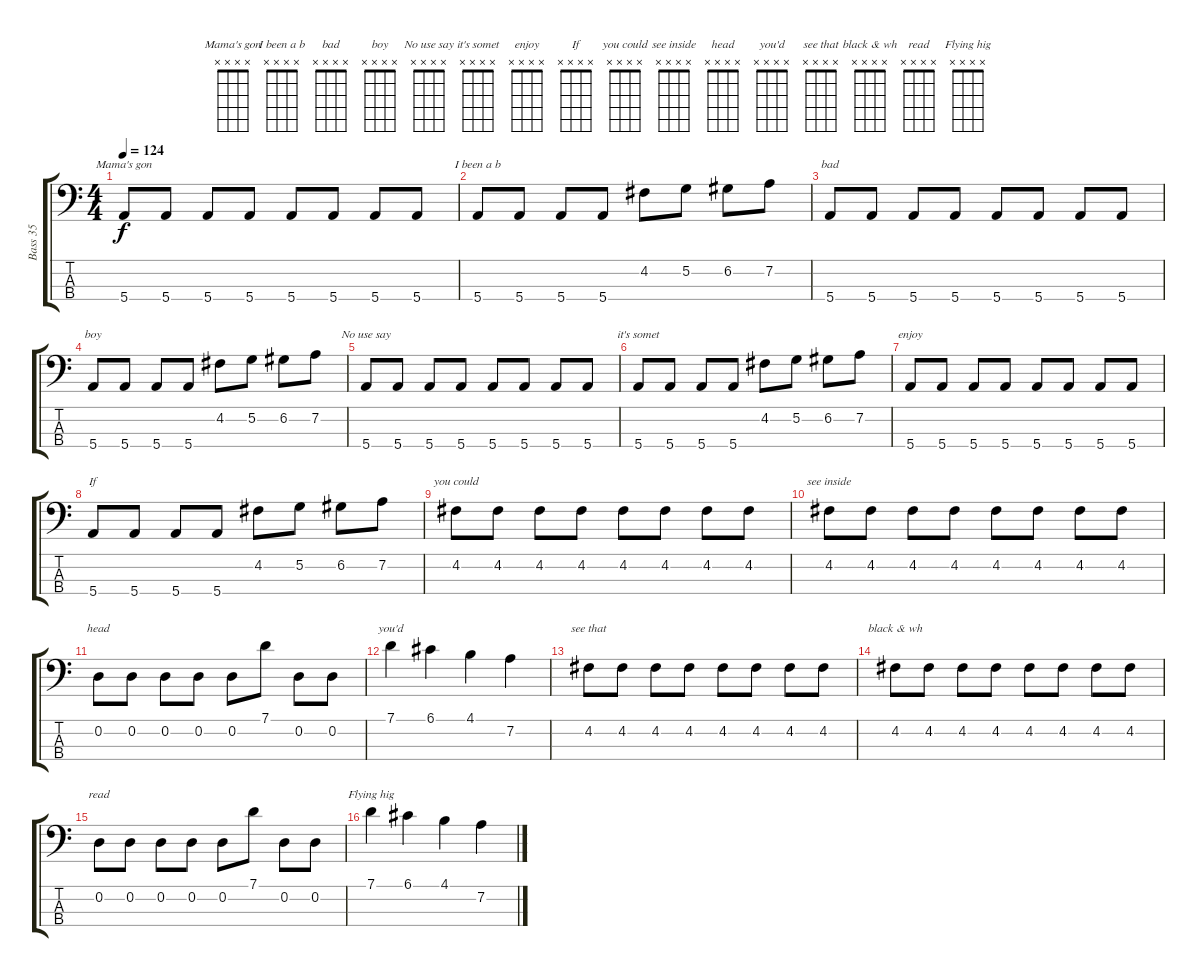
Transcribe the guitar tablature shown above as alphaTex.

\track ("Bass 35" "Bass 35") {instrument fretlessbass}
\staff {score tabs}
\tuning (G2 D2 A1 E1) {hide}
\chord ("Mama's gon" x x x x)
\chord ("I been a b" x x x x)
\chord ("bad" x x x x)
\chord ("boy" x x x x)
\chord ("No use say" x x x x)
\chord ("it's somet" x x x x)
\chord ("enjoy" x x x x)
\chord ("If" x x x x)
\chord ("you could" x x x x)
\chord ("see inside" x x x x)
\chord ("head" x x x x)
\chord ("you'd" x x x x)
\chord ("see that" x x x x)
\chord ("black & wh" x x x x)
\chord ("read" x x x x)
\chord ("Flying hig" x x x x)
\ts (4 4)
\tempo 124
\clef f4
\ks c
5.4.8{ch "Mama's gon" dy f} 5.4.8 5.4.8 5.4.8 5.4.8 5.4.8 5.4.8 5.4.8 |
5.4.8{ch "I been a b"} 5.4.8 5.4.8 5.4.8 4.2.8 5.2.8 6.2.8 7.2.8 |
5.4.8{ch "bad"} 5.4.8 5.4.8 5.4.8 5.4.8 5.4.8 5.4.8 5.4.8 |
5.4.8{ch "boy"} 5.4.8 5.4.8 5.4.8 4.2.8 5.2.8 6.2.8 7.2.8 |
5.4.8{ch "No use say"} 5.4.8 5.4.8 5.4.8 5.4.8 5.4.8 5.4.8 5.4.8 |
5.4.8{ch "it's somet"} 5.4.8 5.4.8 5.4.8 4.2.8 5.2.8 6.2.8 7.2.8 |
5.4.8{ch "enjoy"} 5.4.8 5.4.8 5.4.8 5.4.8 5.4.8 5.4.8 5.4.8 |
5.4.8{ch "If"} 5.4.8 5.4.8 5.4.8 4.2.8 5.2.8 6.2.8 7.2.8 |
4.2.8{ch "you could"} 4.2.8 4.2.8 4.2.8 4.2.8 4.2.8 4.2.8 4.2.8 |
4.2.8{ch "see inside"} 4.2.8 4.2.8 4.2.8 4.2.8 4.2.8 4.2.8 4.2.8 |
0.2.8{ch "head"} 0.2.8 0.2.8 0.2.8 0.2.8 7.1.8 0.2.8 0.2.8 |
7.1.4{ch "you'd"} 6.1.4 4.1.4 7.2.4 |
4.2.8{ch "see that"} 4.2.8 4.2.8 4.2.8 4.2.8 4.2.8 4.2.8 4.2.8 |
4.2.8{ch "black & wh"} 4.2.8 4.2.8 4.2.8 4.2.8 4.2.8 4.2.8 4.2.8 |
0.2.8{ch "read"} 0.2.8 0.2.8 0.2.8 0.2.8 7.1.8 0.2.8 0.2.8 |
7.1.4{ch "Flying hig"} 6.1.4 4.1.4 7.2.4
